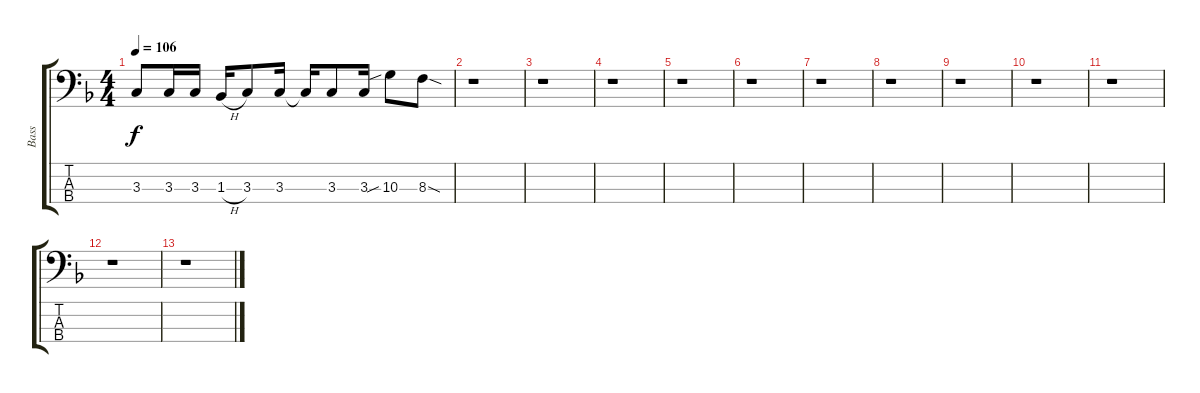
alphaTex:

\track ("Bass" "Bass") {instrument electricbasspick}
\staff {score tabs}
\tuning (G2 D2 A1 D1) {hide}
\ts (4 4)
\tempo 106
\clef f4
\ks f
3.3.8{dy f} 3.3.16 3.3.16 1.3{h}.16 3.3.8 3.3.16 3.3{t}.16 3.3.8 3.3.16 10.3{sib}.8 8.3{sod}.8 |
r.1 |
r.1 |
r.1 |
r.1 |
r.1 |
r.1 |
r.1 |
r.1 |
r.1 |
r.1 |
r.1 |
r.1
